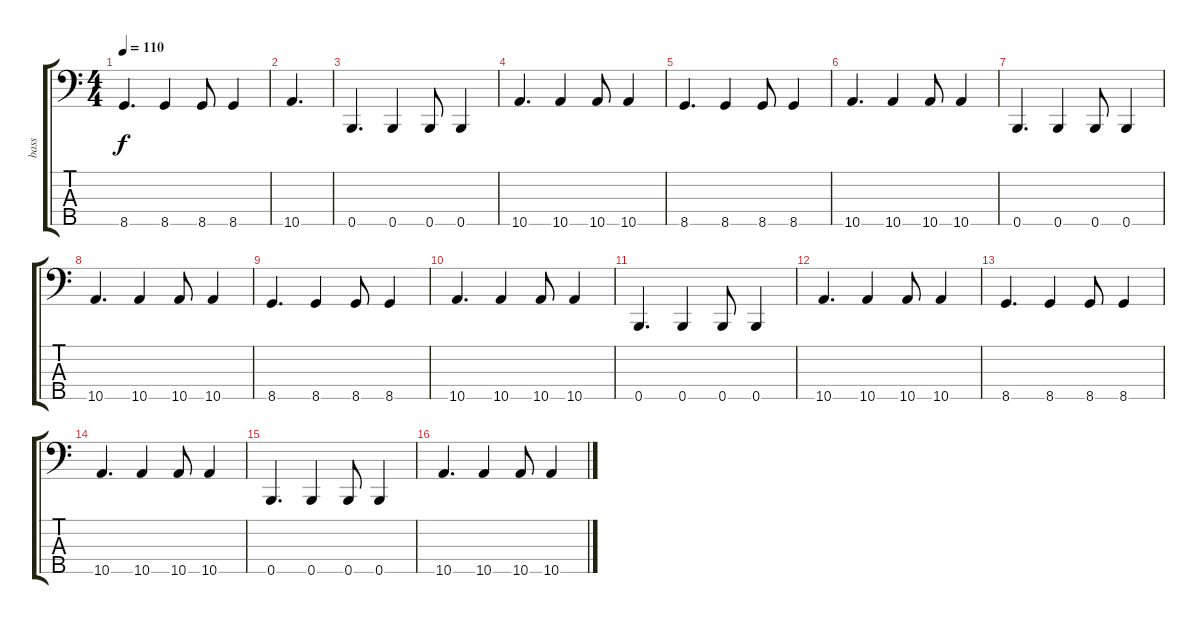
\track ("bass" "bass") {instrument electricbasspick}
\staff {score tabs}
\tuning (G2 D2 A1 E1 B0) {hide}
\ts (4 4)
\tempo 110
\clef f4
\ks c
8.5.4{d dy f} 8.5.4 8.5.8 8.5.4 |
10.5.4{d} |
0.5.4{d} 0.5.4 0.5.8 0.5.4 |
10.5.4{d} 10.5.4 10.5.8 10.5.4 |
8.5.4{d} 8.5.4 8.5.8 8.5.4 |
10.5.4{d} 10.5.4 10.5.8 10.5.4 |
0.5.4{d} 0.5.4 0.5.8 0.5.4 |
10.5.4{d} 10.5.4 10.5.8 10.5.4 |
8.5.4{d} 8.5.4 8.5.8 8.5.4 |
10.5.4{d} 10.5.4 10.5.8 10.5.4 |
0.5.4{d} 0.5.4 0.5.8 0.5.4 |
10.5.4{d} 10.5.4 10.5.8 10.5.4 |
8.5.4{d} 8.5.4 8.5.8 8.5.4 |
10.5.4{d} 10.5.4 10.5.8 10.5.4 |
0.5.4{d} 0.5.4 0.5.8 0.5.4 |
10.5.4{d} 10.5.4 10.5.8 10.5.4
